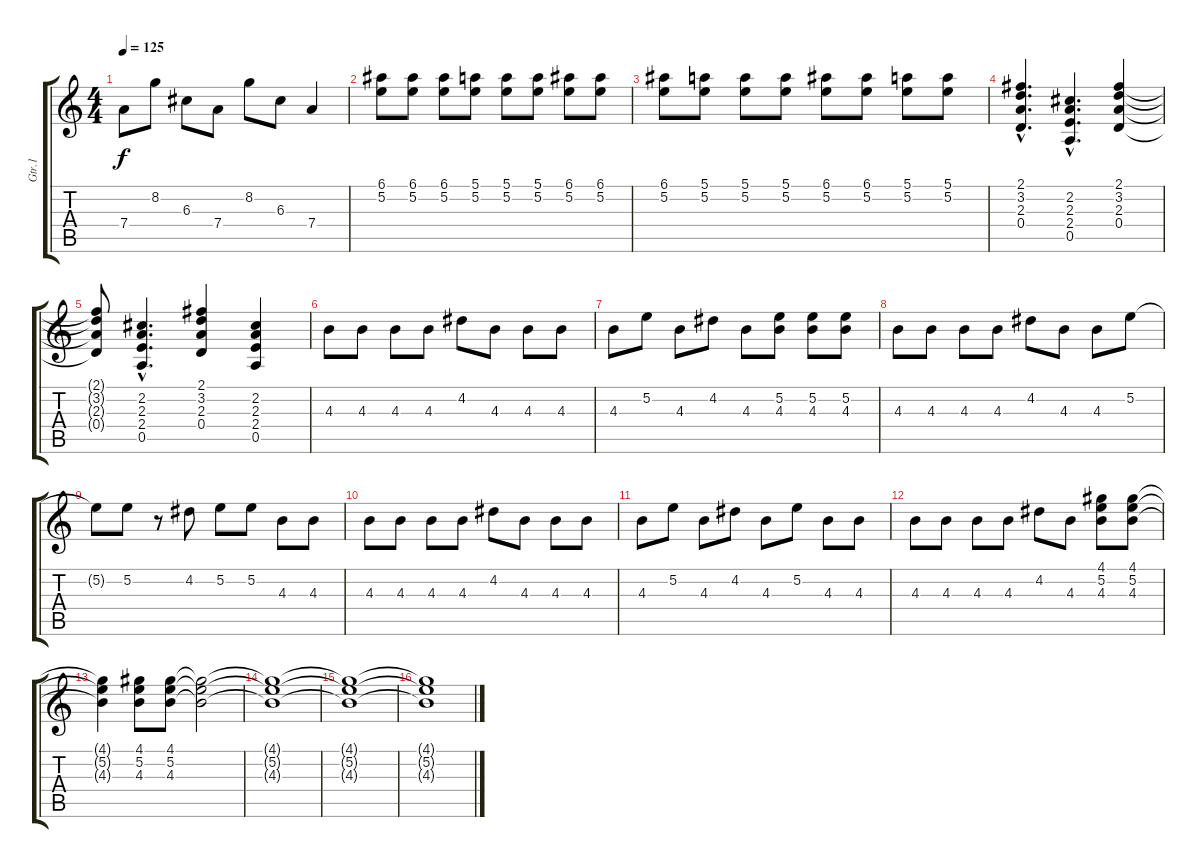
\track ("Gtr.1" "Gtr.1") {instrument distortionguitar}
\staff {score tabs}
\tuning (E4 B3 G3 D3 A2 E2) {hide}
\ts (4 4)
\tempo 125
\clef g2
\ks c
7.4.8{dy f} 8.2.8 6.3.8 7.4.8 8.2.8 6.3.8 7.4.4 |
(6.1 5.2).8 (6.1 5.2).8 (6.1 5.2).8 (5.1 5.2).8 (5.1 5.2).8 (5.1 5.2).8 (6.1 5.2).8 (6.1 5.2).8 |
(6.1 5.2).8 (5.1 5.2).8 (5.1 5.2).8 (5.1 5.2).8 (6.1 5.2).8 (6.1 5.2).8 (5.1 5.2).8 (5.1 5.2).8 |
(2.1{hac} 3.2{hac} 2.3{hac} 0.4{hac}).4{d} (2.2{hac} 2.3{hac} 2.4{hac} 0.5{hac}).4{d} (2.1 3.2 2.3 0.4).4 |
(2.1{t} 3.2{t} 2.3{t} 0.4{t}).8 (2.2{hac} 2.3{hac} 2.4{hac} 0.5{hac}).4{d} (2.1 3.2 2.3 0.4).4 (2.2 2.3 2.4 0.5).4 |
4.3.8 4.3.8 4.3.8 4.3.8 4.2.8 4.3.8 4.3.8 4.3.8 |
4.3.8 5.2.8 4.3.8 4.2.8 4.3.8 (5.2 4.3).8 (5.2 4.3).8 (5.2 4.3).8 |
4.3.8 4.3.8 4.3.8 4.3.8 4.2.8 4.3.8 4.3.8 5.2.8 |
5.2{t}.8 5.2.8 r.8 4.2.8 5.2.8 5.2.8 4.3.8 4.3.8 |
4.3.8 4.3.8 4.3.8 4.3.8 4.2.8 4.3.8 4.3.8 4.3.8 |
4.3.8 5.2.8 4.3.8 4.2.8 4.3.8 5.2.8 4.3.8 4.3.8 |
4.3.8 4.3.8 4.3.8 4.3.8 4.2.8 4.3.8 (4.1 5.2 4.3).8 (4.1 5.2 4.3).8 |
(4.1{t} 5.2{t} 4.3{t}).4 (4.1 5.2 4.3).8 (4.1 5.2 4.3).8 (4.1{t} 5.2{t} 4.3{t}).2 |
(4.1{t} 5.2{t} 4.3{t}).1 |
(4.1{t} 5.2{t} 4.3{t}).1 |
(4.1{t} 5.2{t} 4.3{t}).1
